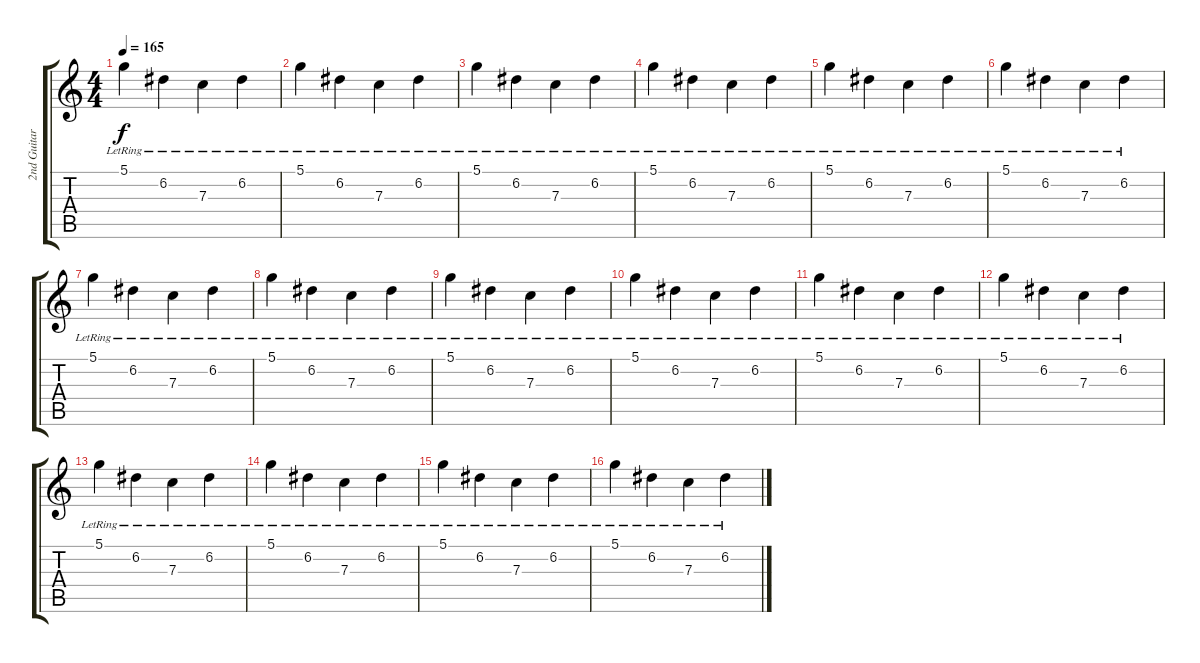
\track ("2nd Guitar" "2nd Guitar") {instrument electricguitarjazz}
\staff {score tabs}
\tuning (D4 A3 F3 C3 G2 D2) {hide}
\ts (4 4)
\tempo 165
\clef g2
\ks c
5.1{lr}.4{dy f} 6.2{lr}.4 7.3{lr}.4 6.2{lr}.4 |
5.1{lr}.4 6.2{lr}.4 7.3{lr}.4 6.2{lr}.4 |
5.1{lr}.4 6.2{lr}.4 7.3{lr}.4 6.2{lr}.4 |
5.1{lr}.4 6.2{lr}.4 7.3{lr}.4 6.2{lr}.4 |
5.1{lr}.4 6.2{lr}.4 7.3{lr}.4 6.2{lr}.4 |
5.1{lr}.4 6.2{lr}.4 7.3{lr}.4 6.2{lr}.4 |
5.1{lr}.4 6.2{lr}.4 7.3{lr}.4 6.2{lr}.4 |
5.1{lr}.4 6.2{lr}.4 7.3{lr}.4 6.2{lr}.4 |
5.1{lr}.4 6.2{lr}.4 7.3{lr}.4 6.2{lr}.4 |
5.1{lr}.4 6.2{lr}.4 7.3{lr}.4 6.2{lr}.4 |
5.1{lr}.4 6.2{lr}.4 7.3{lr}.4 6.2{lr}.4 |
5.1{lr}.4 6.2{lr}.4 7.3{lr}.4 6.2{lr}.4 |
5.1{lr}.4 6.2{lr}.4 7.3{lr}.4 6.2{lr}.4 |
5.1{lr}.4 6.2{lr}.4 7.3{lr}.4 6.2{lr}.4 |
5.1{lr}.4 6.2{lr}.4 7.3{lr}.4 6.2{lr}.4 |
5.1{lr}.4 6.2{lr}.4 7.3{lr}.4 6.2{lr}.4
